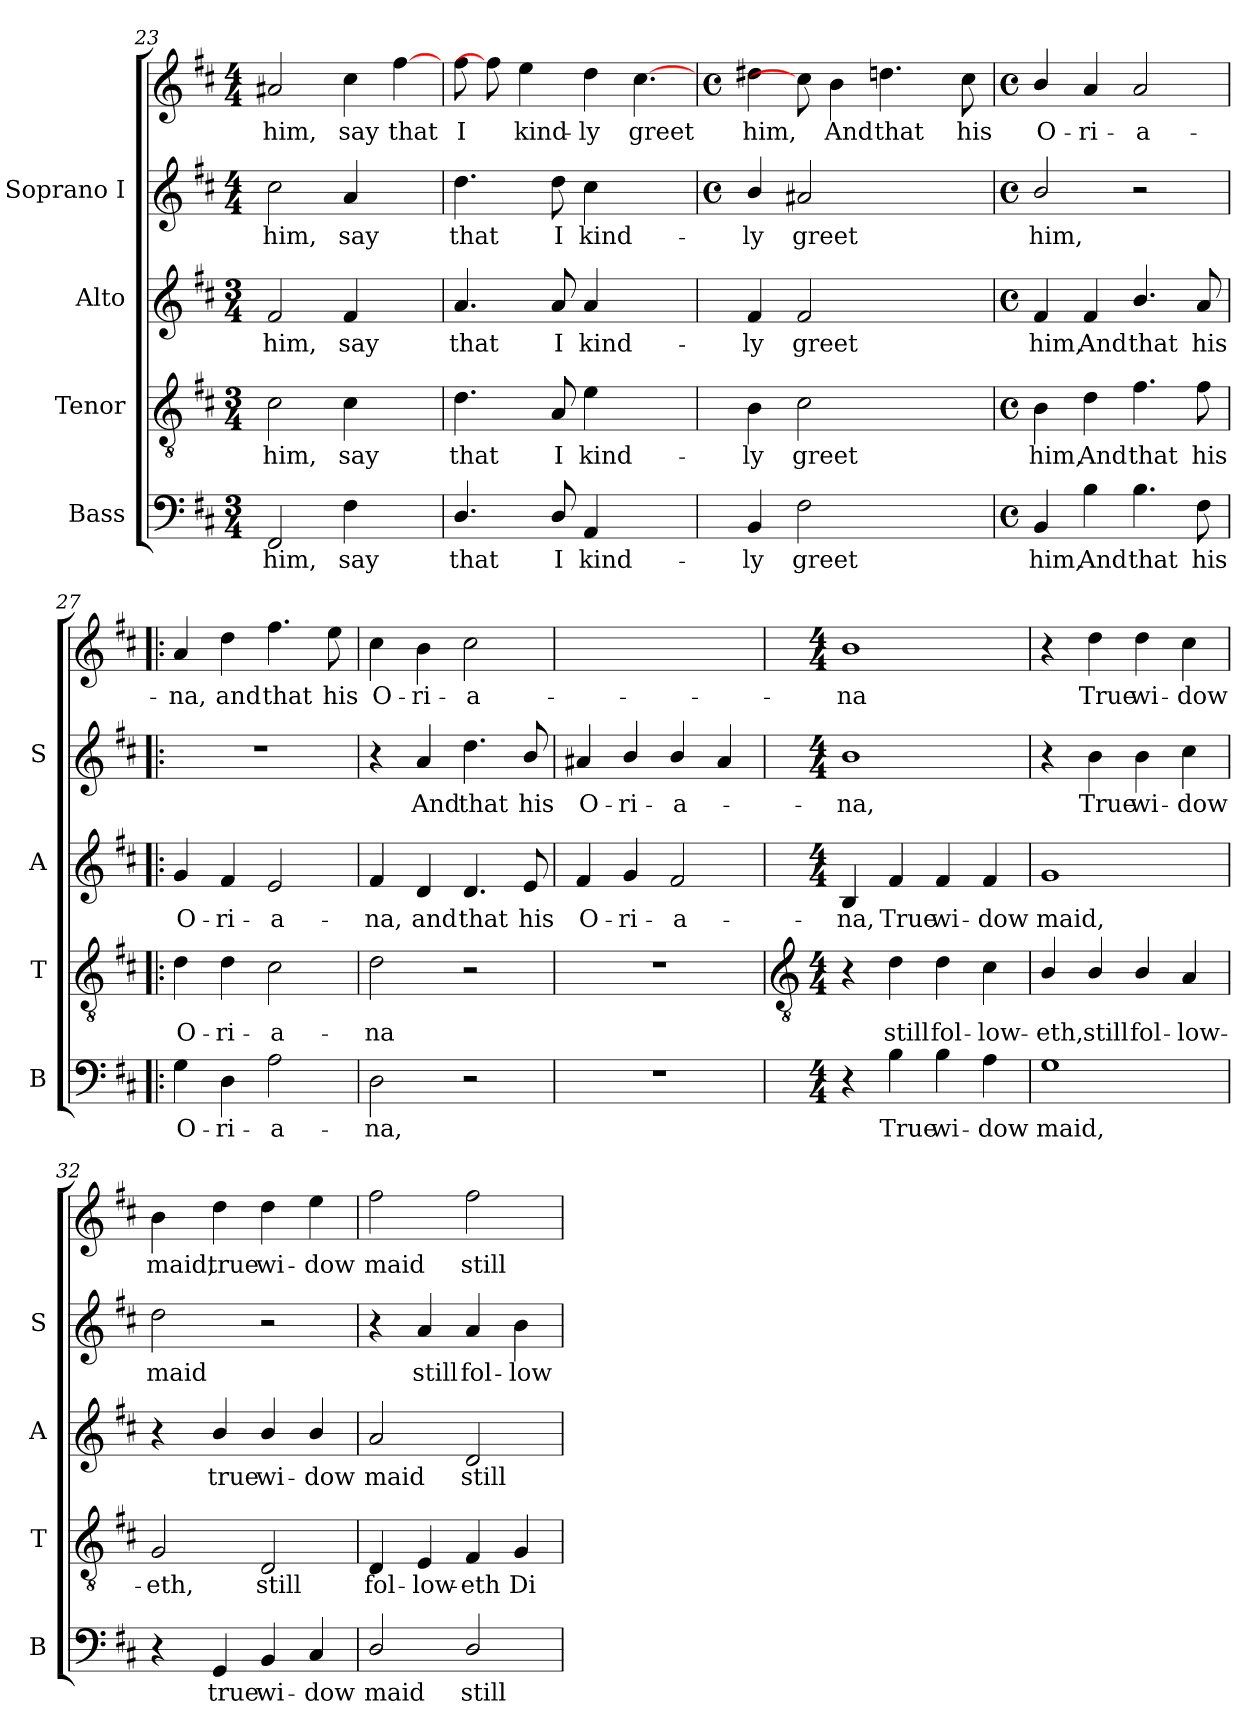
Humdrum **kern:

**kern	**text	**kern	**text	**kern	**text	**kern	**text	**kern	**text
*part4	*part4	*part3	*part3	*part2	*part2	*part1	*part1	*part1	*part1
*staff5	*staff5	*staff4	*staff4	*staff3	*staff3	*staff2	*staff2	*staff1	*staff1
*I"Bass	*	*I"Tenor	*	*I"Alto	*	*I"Soprano I	*	*	*
*I'B	*	*I'T	*	*I'A	*	*I'S	*	*	*
*clefF4	*	*clefGv2	*	*clefG2	*	*clefG2	*	*clefG2	*
*k[f#c#]	*	*k[f#c#]	*	*k[f#c#]	*	*k[f#c#]	*	*k[f#c#]	*
*D:	*	*D:	*	*D:	*	*D:	*	*D:	*
*M3/4	*	*M3/4	*	*M3/4	*	*M4/4	*	*M4/4	*
=23	=23	=23	=23	=23	=23	=23	=23	=23	=23
!	!LO:LY:b	!	!LO:LY:b	!	!LO:LY:b	!	!LO:LY:b	!	!LO:LY:b
2FF#	him,	2c#	him,	2f#	him,	2cc#	him,	2a#X	him,
!	!LO:LY:b	!	!LO:LY:b	!	!LO:LY:b	!	!LO:LY:b	!	!LO:LY:b
4F#	say	4c#	say	4f#	say	4a	say	4cc#	say
!	!	!	!	!	!	!	!	!	!LO:LY:b
4ryy	.	4ryy	.	4ryy	.	4ryy	.	[4ff#	that
=24	=24	=24	=24	=24	=24	=24	=24	=24	=24
!	!LO:LY:b	!	!LO:LY:b	!	!LO:LY:b	!	!LO:LY:b	!	!LO:LY:b
4.D/	that	4.d	that	4.a	that	4.dd	that	8ff#	I
.	.	.	.	.	.	.	.	8ff#]	.
!	!	!	!	!	!	!	!	!	!LO:LY:b
.	.	.	.	.	.	.	.	4ee	kind-
!	!LO:LY:b	!	!LO:LY:b	!	!LO:LY:b	!	!LO:LY:b	!	!
8D/	I	8A	I	8a	I	8dd	I	.	.
!	!LO:LY:b	!	!LO:LY:b	!	!LO:LY:b	!	!LO:LY:b	!	!LO:LY:b
4AA	kind-	4e	kind-	4a	kind-	4cc#	kind-	4dd	-ly
!	!	!	!	!	!	!	!	!	!LO:LY:b
4.ryy	.	4.ryy	.	4.ryy	.	4.ryy	.	[4.cc#	greet
=25	=25	=25	=25	=25	=25	=25	=25	=25	=25
*	*	*	*	*	*	*M4/4	*	*M4/4	*
*	*	*	*	*	*	*met(c)	*	*met(c)	*
!	!LO:LY:b	!	!LO:LY:b	!	!LO:LY:b	!	!LO:LY:b	!	!LO:LY:b
4BB	-ly	4B	-ly	4f#	-ly	4b/	ly	4dd#X	-him,
!	!LO:LY:b	!	!LO:LY:b	!	!LO:LY:b	!	!LO:LY:b	!	!
2F#	greet	2c#	greet	2f#	greet	2a#X	greet	8cc#]	.
!	!	!	!	!	!	!	!	!	!LO:LY:b
.	.	.	.	.	.	.	.	4b	And
!	!	!	!	!	!	!	!	!	!LO:LY:b
.	.	.	.	.	.	.	.	4.ddn	that
4.ryy	.	4.ryy	.	4.ryy	.	4.ryy	.	.	.
!	!	!	!	!	!	!	!	!	!LO:LY:b
.	.	.	.	.	.	.	.	8cc#	his
=26	=26	=26	=26	=26	=26	=26	=26	=26	=26
*M4/4	*	*M4/4	*	*M4/4	*	*M4/4	*	*M4/4	*
*met(c)	*	*met(c)	*	*met(c)	*	*met(c)	*	*met(c)	*
!	!LO:LY:b	!	!LO:LY:b	!	!LO:LY:b	!	!LO:LY:b	!	!LO:LY:b
4BB	him,	4B	him,	4f#	him,	2b/	-him,	4b/	O-
!	!LO:LY:b	!	!LO:LY:b	!	!LO:LY:b	!	!	!	!LO:LY:b
4B	And	4d	And	4f#	And	.	.	4a	-ri-
!	!LO:LY:b	!	!LO:LY:b	!	!LO:LY:b	!	!	!	!LO:LY:b
4.B	that	4.f#	that	4.b/	that	2r	.	2a	-a-
!	!LO:LY:b	!	!LO:LY:b	!	!LO:LY:b	!	!	!	!
8F#	his	8f#	his	8a	his	.	.	.	.
=27!|:	=27!|:	=27!|:	=27!|:	=27!|:	=27!|:	=27!|:	=27!|:	=27!|:	=27!|:
!	!LO:LY:b	!	!LO:LY:b	!	!LO:LY:b	!	!	!	!LO:LY:b
4G	O-	4d	O-	4g	O-	1r	.	4a	na,
!	!LO:LY:b	!	!LO:LY:b	!	!LO:LY:b	!	!	!	!LO:LY:b
4D	-ri-	4d	-ri-	4f#	-ri-	.	.	4dd	and
!	!LO:LY:b	!	!LO:LY:b	!	!LO:LY:b	!	!	!	!LO:LY:b
2A	-a-	2c#	-a-	2e	-a-	.	.	4.ff#	that
!	!	!	!	!	!	!	!	!	!LO:LY:b
.	.	.	.	.	.	.	.	8ee	his
=28	=28	=28	=28	=28	=28	=28	=28	=28	=28
!	!LO:LY:b	!	!LO:LY:b	!	!LO:LY:b	!	!	!	!LO:LY:b
2D	-na,	2d	-na	4f#	-na,	4r	.	4cc#	O-
!	!	!	!	!	!LO:LY:b	!	!LO:LY:b	!	!LO:LY:b
.	.	.	.	4d	and	4a	-And	4b	-ri-
!	!	!	!	!	!LO:LY:b	!	!LO:LY:b	!	!LO:LY:b
2r	.	2r	.	4.d	that	4.dd	that	2cc#	-a-
!	!	!	!	!	!LO:LY:b	!	!LO:LY:b	!	!
.	.	.	.	8e	his	8b/	his	.	.
=29	=29	=29	=29	=29	=29	=29	=29	=29	=29
!	!	!	!	!	!LO:LY:b	!	!LO:LY:b	!	!
1r	.	1r	.	4f#	O-	4a#X	O-	1ryy	.
!	!	!	!	!	!LO:LY:b	!	!LO:LY:b	!	!
.	.	.	.	4g	-ri-	4b/	-ri-	.	.
!	!	!	!	!	!LO:LY:b	!	!LO:LY:b	!	!
.	.	.	.	2f#	-a-	4b/	-a-	.	.
.	.	.	.	.	.	4a#	.	.	.
!!LO:LB:g=z
=30	=30	=30	=30	=30	=30	=30	=30	=30	=30
*	*	*clefGv2	*	*	*	*	*	*	*
*M4/4	*	*M4/4	*	*M4/4	*	*M4/4	*	*M4/4	*
!	!	!	!	!	!LO:LY:b	!	!LO:LY:b	!	!LO:LY:b
4r	.	4r	.	4B	-na,	1b	na,	1b	na
!	!LO:LY:b	!	!LO:LY:b	!	!LO:LY:b	!	!	!	!
4B	True	4d	still	4f#	True	.	.	.	.
!	!LO:LY:b	!	!LO:LY:b	!	!LO:LY:b	!	!	!	!
4B	wi-	4d	fol-	4f#	wi-	.	.	.	.
!	!LO:LY:b	!	!LO:LY:b	!	!LO:LY:b	!	!	!	!
4A	-dow	4c#	-low-	4f#	-dow	.	.	.	.
=31	=31	=31	=31	=31	=31	=31	=31	=31	=31
!	!LO:LY:b	!	!LO:LY:b	!	!LO:LY:b	!	!	!	!
1G	maid,	4B/	-eth,	1g	maid,	4r	.	4r	.
!	!	!	!LO:LY:b	!	!	!	!LO:LY:b	!	!LO:LY:b
.	.	4B/	still	.	.	4b	True	4dd	True
!	!	!	!LO:LY:b	!	!	!	!LO:LY:b	!	!LO:LY:b
.	.	4B/	fol-	.	.	4b	wi-	4dd	wi-
!	!	!	!LO:LY:b	!	!	!	!LO:LY:b	!	!LO:LY:b
.	.	4A	-low-	.	.	4cc#	-dow	4cc#	-dow
=32	=32	=32	=32	=32	=32	=32	=32	=32	=32
!	!	!	!LO:LY:b	!	!	!	!LO:LY:b	!	!LO:LY:b
4r	.	2G	-eth,	4r	.	2dd	maid	4b	maid,
!	!LO:LY:b	!	!	!	!LO:LY:b	!	!	!	!LO:LY:b
4GG	true	.	.	4b/	true	.	.	4dd	true
!	!LO:LY:b	!	!LO:LY:b	!	!LO:LY:b	!	!	!	!LO:LY:b
4BB	wi-	2D	still	4b/	wi-	2r	.	4dd	wi-
!	!LO:LY:b	!	!	!	!LO:LY:b	!	!	!	!LO:LY:b
4C#	-dow	.	.	4b/	-dow	.	.	4ee	-dow
=33	=33	=33	=33	=33	=33	=33	=33	=33	=33
!	!LO:LY:b	!	!LO:LY:b	!	!LO:LY:b	!	!	!	!LO:LY:b
2D/	maid	4D	fol-	2a	maid	4r	.	2ff#	maid
!	!	!	!LO:LY:b	!	!	!	!LO:LY:b	!	!
.	.	4E	-low-	.	.	4a	still	.	.
!	!LO:LY:b	!	!LO:LY:b	!	!LO:LY:b	!	!LO:LY:b	!	!LO:LY:b
2D/	still	4F#	-eth	2d	still	4a	fol-	2ff#	still
!	!	!	!LO:LY:b	!	!	!	!LO:LY:b	!	!
.	.	4G	Di-	.	.	4b	-low-	.	.
=	=	=	=	=	=	=	=	=	=
*-	*-	*-	*-	*-	*-	*-	*-	*-	*-
